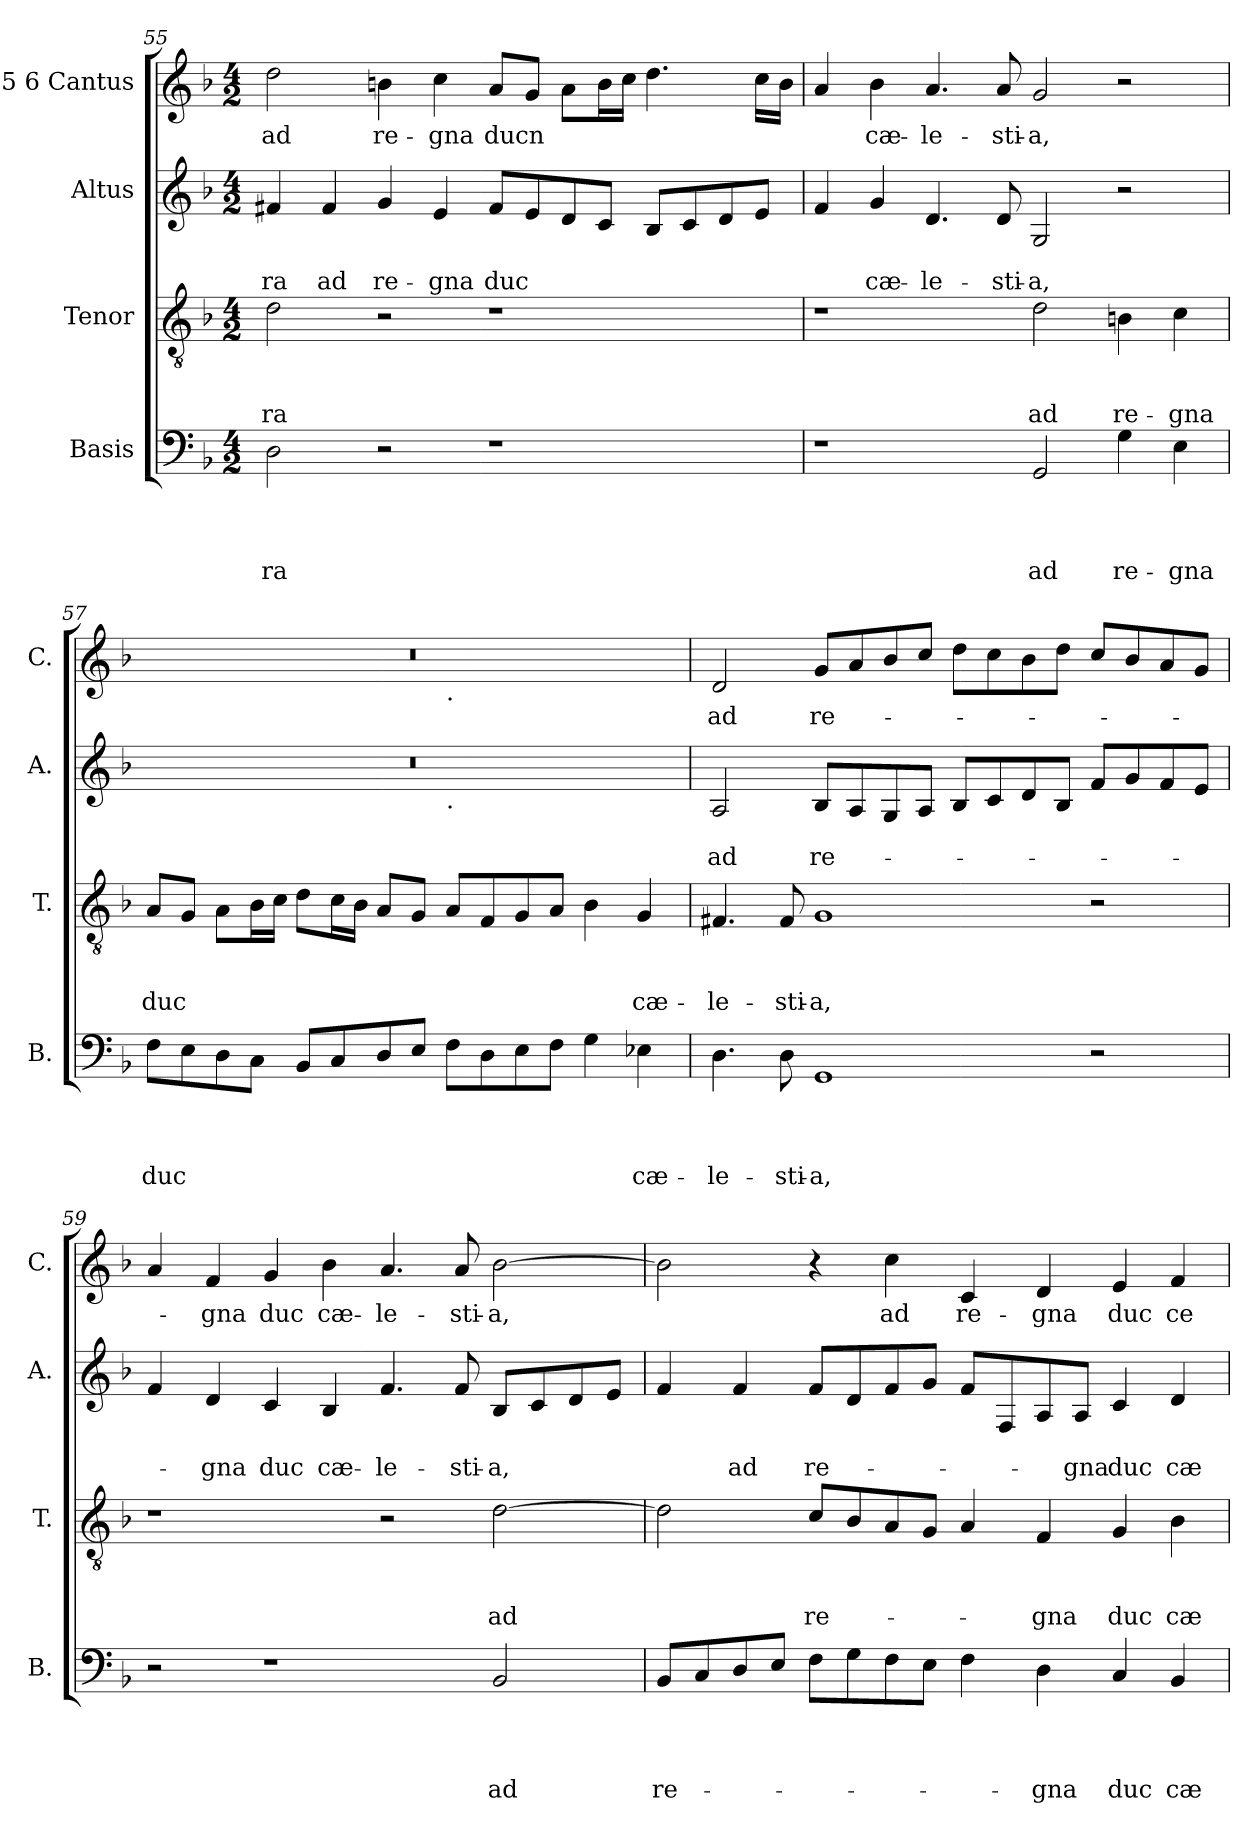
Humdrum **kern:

**kern	**text	**text	**text	**text	**kern	**text	**text	**text	**kern	**text	**text	**kern	**text
*part4	*part4	*part4	*part4	*part4	*part3	*part3	*part3	*part3	*part2	*part2	*part2	*part1	*part1
*staff4	*staff4	*staff4	*staff4	*staff4	*staff3	*staff3	*staff3	*staff3	*staff2	*staff2	*staff2	*staff1	*staff1
*I"Basis	*	*	*	*	*I"Tenor	*	*	*	*I"Altus	*	*	*I"5 6 Cantus	*
*I'B.	*	*	*	*	*I'T.	*	*	*	*I'A.	*	*	*I'C.	*
*clefF4	*	*	*	*	*clefGv2	*	*	*	*clefG2	*	*	*clefG2	*
*k[b-]	*	*	*	*	*k[b-]	*	*	*	*k[b-]	*	*	*k[b-]	*
*F:	*	*	*	*	*F:	*	*	*	*F:	*	*	*F:	*
*M4/2	*	*	*	*	*M4/2	*	*	*	*M4/2	*	*	*M4/2	*
=55	=55	=55	=55	=55	=55	=55	=55	=55	=55	=55	=55	=55	=55
!	!	!	!	!LO:LY:b	!	!	!	!LO:LY:b	!	!	!LO:LY:b	!	!LO:LY:b
2D\	.	.	.	-ra	2d\	.	.	-ra	4f#X/	.	-ra	2dd\	ad
!	!	!	!	!	!	!	!	!	!	!	!LO:LY:b	!	!
.	.	.	.	.	.	.	.	.	4f#/	.	ad	.	.
!	!	!	!	!	!	!	!	!	!	!	!LO:LY:b	!	!LO:LY:b
2r	.	.	.	.	2r	.	.	.	4g/	.	re-	4bn\	re-
!	!	!	!	!	!	!	!	!	!	!	!LO:LY:b	!	!LO:LY:b
.	.	.	.	.	.	.	.	.	4e/	.	-gna	4cc\	-gna
!	!	!	!	!	!	!	!	!	!	!	!LO:LY:b	!	!LO:LY:b:rj
1r	.	.	.	.	1r	.	.	.	8f#/L	.	duc	8a/L	ducn
.	.	.	.	.	.	.	.	.	8e/	.	.	8g/J	.
.	.	.	.	.	.	.	.	.	8d/	.	.	8a\L	.
.	.	.	.	.	.	.	.	.	8c/J	.	.	16b\L	.
.	.	.	.	.	.	.	.	.	.	.	.	16cc\JJ	.
.	.	.	.	.	.	.	.	.	8B-/L	.	.	4.dd\	.
.	.	.	.	.	.	.	.	.	8c/	.	.	.	.
.	.	.	.	.	.	.	.	.	8d/	.	.	.	.
.	.	.	.	.	.	.	.	.	8e/J	.	.	16cc\LL	.
.	.	.	.	.	.	.	.	.	.	.	.	16b\JJ	.
!!LO:LB:g=z
=56	=56	=56	=56	=56	=56	=56	=56	=56	=56	=56	=56	=56	=56
1r	.	.	.	.	1r	.	.	.	4f/	.	.	4a/	.
!	!	!	!	!	!	!	!	!	!	!	!LO:LY:b	!	!LO:LY:b
.	.	.	.	.	.	.	.	.	4g/	.	cæ-	4b-\	cæ-
!	!	!	!	!	!	!	!	!	!	!	!LO:LY:b	!	!LO:LY:b
.	.	.	.	.	.	.	.	.	4.d/	.	-le-	4.a/	-le-
!	!	!	!	!	!	!	!	!	!	!	!LO:LY:b	!	!LO:LY:b
.	.	.	.	.	.	.	.	.	8d/	.	-sti-	8a/	-sti-
!	!	!	!	!LO:LY:b	!	!	!	!LO:LY:b	!	!	!LO:LY:b	!	!LO:LY:b
2GG/	.	.	.	ad	2d\	.	.	ad	2G/	.	-a,	2g/	-a,
!	!	!	!	!LO:LY:b	!	!	!	!LO:LY:b	!	!	!	!	!
4G\	.	.	.	re-	4Bn\	.	.	re-	2r	.	.	2r	.
!	!	!	!	!LO:LY:b	!	!	!	!LO:LY:b	!	!	!	!	!
4E\	.	.	.	-gna	4c\	.	.	-gna	.	.	.	.	.
=57	=57	=57	=57	=57	=57	=57	=57	=57	=57	=57	=57	=57	=57
!	!	!	!	!LO:LY:b	!	!	!	!LO:LY:b	!	!	!	!	!
*	*	*	*	*	*	*	*	*	*^	*	*	*^	*
8F\L	.	.	.	duc	8A/L	.	.	duc	0r	1ryy	.	.	0r	1ryy	.
8E\	.	.	.	.	8G/J	.	.	.	.	.	.	.	.	.	.
8D\	.	.	.	.	8A\L	.	.	.	.	.	.	.	.	.	.
8C\J	.	.	.	.	16B-\L	.	.	.	.	.	.	.	.	.	.
.	.	.	.	.	16c\JJ	.	.	.	.	.	.	.	.	.	.
8BB-/L	.	.	.	.	8d\L	.	.	.	.	.	.	.	.	.	.
8C/	.	.	.	.	16c\L	.	.	.	.	.	.	.	.	.	.
.	.	.	.	.	16B-\JJ	.	.	.	.	.	.	.	.	.	.
8D/	.	.	.	.	8A/L	.	.	.	.	.	.	.	.	.	.
8E/J	.	.	.	.	8G/J	.	.	.	.	.	.	.	.	.	.
!	!	!	!	!	!	!	!	!	!	!	!	!	!	!LO:TX:b:t=.	!
!	!	!	!	!	!	!	!	!	!	!LO:TX:b:t=.	!	!	!	!	!
8F\L	.	.	.	.	8A/L	.	.	.	.	1ryy	.	.	.	1ryy	.
8D\	.	.	.	.	8F/	.	.	.	.	.	.	.	.	.	.
8E\	.	.	.	.	8G/	.	.	.	.	.	.	.	.	.	.
8F\J	.	.	.	.	8A/J	.	.	.	.	.	.	.	.	.	.
4G\	.	.	.	.	4B-\	.	.	.	.	.	.	.	.	.	.
!	!	!	!	!LO:LY:b	!	!	!	!LO:LY:b	!	!	!	!	!	!	!
4E-X\	.	.	.	cæ-	4G/	.	.	cæ-	.	.	.	.	.	.	.
=58	=58	=58	=58	=58	=58	=58	=58	=58	=58	=58	=58	=58	=58	=58	=58
!	!	!	!	!LO:LY:b	!	!	!	!LO:LY:b	!	!	!	!LO:LY:b	!	!	!LO:LY:b
*	*	*	*	*	*	*	*	*	*v	*v	*	*	*	*	*
*	*	*	*	*	*	*	*	*	*	*	*	*v	*v	*
4.D\	.	.	.	-le-	4.F#X/	.	.	-le-	2A/	.	ad	2d/	ad
!	!	!	!	!LO:LY:b	!	!	!	!LO:LY:b	!	!	!	!	!
8D\	.	.	.	-sti-	8F#/	.	.	-sti-	.	.	.	.	.
!	!	!	!	!LO:LY:b	!	!	!	!LO:LY:b	!	!	!LO:LY:b	!	!LO:LY:b
1GG	.	.	.	-a,	1G	.	.	-a,	8B-/L	.	re-	8g/L	re-
.	.	.	.	.	.	.	.	.	8A/	.	.	8a/	.
.	.	.	.	.	.	.	.	.	8G/	.	.	8b-/	.
.	.	.	.	.	.	.	.	.	8A/J	.	.	8cc/J	.
.	.	.	.	.	.	.	.	.	8B-/L	.	.	8dd\L	.
.	.	.	.	.	.	.	.	.	8c/	.	.	8cc\	.
.	.	.	.	.	.	.	.	.	8d/	.	.	8b-\	.
.	.	.	.	.	.	.	.	.	8B-/J	.	.	8dd\J	.
2r	.	.	.	.	2r	.	.	.	8f/L	.	.	8cc/L	.
.	.	.	.	.	.	.	.	.	8g/	.	.	8b-/	.
.	.	.	.	.	.	.	.	.	8f/	.	.	8a/	.
.	.	.	.	.	.	.	.	.	8e/J	.	.	8g/J	.
!!LO:PB:g=z
=59	=59	=59	=59	=59	=59	=59	=59	=59	=59	=59	=59	=59	=59
2r	.	.	.	.	1r	.	.	.	4f/	.	.	4a/	.
!	!	!	!	!	!	!	!	!	!	!	!LO:LY:b	!	!LO:LY:b
.	.	.	.	.	.	.	.	.	4d/	.	-gna	4f/	-gna
!	!	!	!	!	!	!	!	!	!	!	!LO:LY:b	!	!LO:LY:b
1r	.	.	.	.	.	.	.	.	4c/	.	duc	4g/	duc
!	!	!	!	!	!	!	!	!	!	!	!LO:LY:b	!	!LO:LY:b
.	.	.	.	.	.	.	.	.	4B-/	.	cæ-	4b-\	cæ-
!	!	!	!	!	!	!	!	!	!	!	!LO:LY:b	!	!LO:LY:b
.	.	.	.	.	2r	.	.	.	4.f/	.	-le-	4.a/	-le-
!	!	!	!	!	!	!	!	!	!	!	!LO:LY:b	!	!LO:LY:b
.	.	.	.	.	.	.	.	.	8f/	.	-sti-	8a/	-sti-
!	!	!	!	!LO:LY:b	!	!	!	!LO:LY:b	!	!	!LO:LY:b	!	!LO:LY:b
2BB-/	.	.	.	ad	[>2d\	.	.	ad	8B-/L	.	-a,	[>2b-\	-a,
.	.	.	.	.	.	.	.	.	8c/	.	.	.	.
.	.	.	.	.	.	.	.	.	8d/	.	.	.	.
.	.	.	.	.	.	.	.	.	8e/J	.	.	.	.
=60	=60	=60	=60	=60	=60	=60	=60	=60	=60	=60	=60	=60	=60
!	!	!	!	!LO:LY:b	!	!	!	!	!	!	!	!	!
8BB-/L	.	.	.	re-	2d\]	.	.	.	4f/	.	.	2b-\]	.
8C/	.	.	.	.	.	.	.	.	.	.	.	.	.
!	!	!	!	!	!	!	!	!	!	!	!LO:LY:b	!	!
8D/	.	.	.	.	.	.	.	.	4f/	.	ad	.	.
8E/J	.	.	.	.	.	.	.	.	.	.	.	.	.
!	!	!	!	!	!	!	!	!LO:LY:b	!	!	!LO:LY:b	!	!
8F\L	.	.	.	.	8c/L	.	.	re-	8f/L	.	re-	4r	.
8G\	.	.	.	.	8B-/	.	.	.	8d/	.	.	.	.
!	!	!	!	!	!	!	!	!	!	!	!	!	!LO:LY:b
8F\	.	.	.	.	8A/	.	.	.	8f/	.	.	4cc\	ad
8E\J	.	.	.	.	8G/J	.	.	.	8g/J	.	.	.	.
!	!	!	!	!	!	!	!	!	!	!	!	!	!LO:LY:b
4F\	.	.	.	.	4A/	.	.	.	8f/L	.	.	4c/	re-
.	.	.	.	.	.	.	.	.	8F/	.	.	.	.
!	!	!	!	!LO:LY:b	!	!	!	!LO:LY:b	!	!	!	!	!LO:LY:b
4D\	.	.	.	-gna	4F/	.	.	-gna	8A/	.	.	4d/	-gna
!	!	!	!	!	!	!	!	!	!	!	!LO:LY:b	!	!
.	.	.	.	.	.	.	.	.	8A/J	.	-gna	.	.
!	!	!	!	!LO:LY:b	!	!	!	!LO:LY:b	!	!	!LO:LY:b	!	!LO:LY:b
4C/	.	.	.	duc	4G/	.	.	duc	4c/	.	duc	4e/	duc
!	!	!	!	!LO:LY:b	!	!	!	!LO:LY:b	!	!	!LO:LY:b	!	!LO:LY:b
4BB-/	.	.	.	cæ-	4B-\	.	.	cæ-	4d/	.	cæ-	4f/	ce-
=	=	=	=	=	=	=	=	=	=	=	=	=	=
*-	*-	*-	*-	*-	*-	*-	*-	*-	*-	*-	*-	*-	*-
